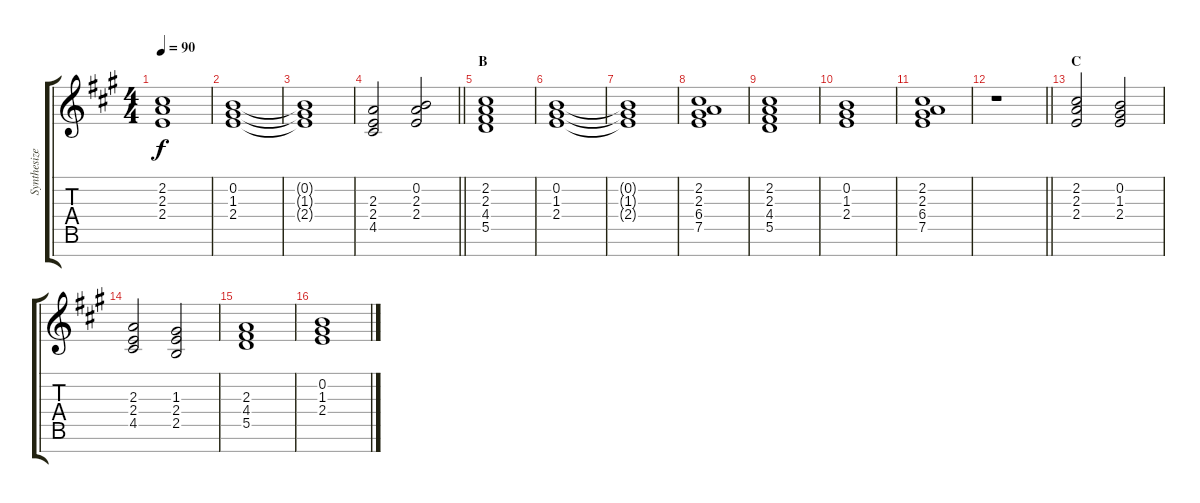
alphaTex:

\track ("Synthesizer" "Synthesize") {instrument pad2warm}
\staff {score tabs}
\tuning (E5 B4 G4 D4 A3 E3 B2) {hide}
\ts (4 4)
\tempo 90
\clef g2
\ks a
(2.2 2.3 2.4).1{dy f} |
(0.2 1.3 2.4).1 |
(0.2{t} 1.3{t} 2.4{t}).1 |
\barLineRight lightlight
(2.3 2.4 4.5).2 (0.2 2.3 2.4).2 |
\section ("" "B")
(2.2 2.3 4.4 5.5).1 |
(0.2 1.3 2.4).1 |
(0.2{t} 1.3{t} 2.4{t}).1 |
(2.2 2.3 6.4 7.5).1 |
(2.2 2.3 4.4 5.5).1 |
(0.2 1.3 2.4).1 |
(2.2 2.3 6.4 7.5).1 |
\barLineRight lightlight
r.1 |
\section ("" "C")
(2.2 2.3 2.4).2 (0.2 1.3 2.4).2 |
(2.3 2.4 4.5).2 (1.3 2.4 2.5).2 |
(2.3 4.4 5.5).1 |
(0.2 1.3 2.4).1
